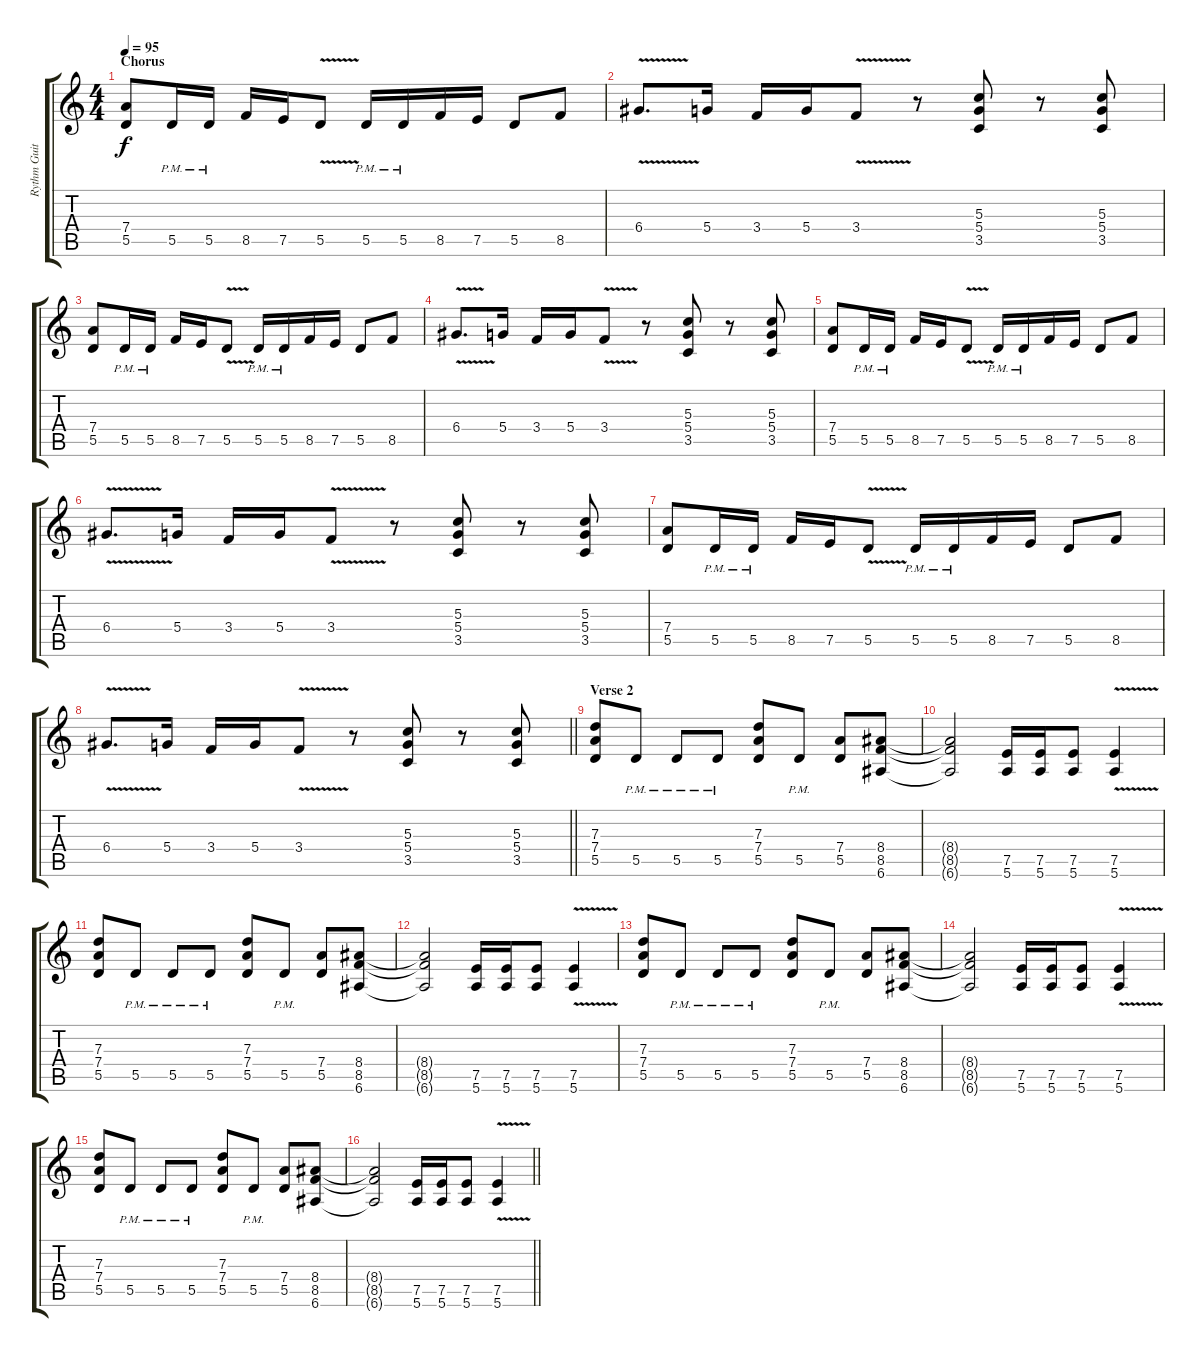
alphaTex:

\track ("Rythm Guitar" "Rythm Guit") {instrument distortionguitar}
\staff {score tabs}
\tuning (E4 B3 G3 D3 A2 E2) {hide}
\ts (4 4)
\section ("" "Chorus")
\tempo 95
\clef g2
\ks c
(7.4 5.5).8{dy f} 5.5{pm}.16 5.5{pm}.16 8.5.16 7.5.16 5.5{v}.8 5.5{pm}.16 5.5{pm}.16 8.5.16 7.5.16 5.5.8 8.5.8 |
6.4{v}.8{d} 5.4.16 3.4.16 5.4.16 3.4{v}.8 r.8 (5.3 5.4 3.5).8 r.8 (5.3 5.4 3.5).8 |
(7.4 5.5).8 5.5{pm}.16 5.5{pm}.16 8.5.16 7.5.16 5.5{v}.8 5.5{pm}.16 5.5{pm}.16 8.5.16 7.5.16 5.5.8 8.5.8 |
6.4{v}.8{d} 5.4.16 3.4.16 5.4.16 3.4{v}.8 r.8 (5.3 5.4 3.5).8 r.8 (5.3 5.4 3.5).8 |
(7.4 5.5).8 5.5{pm}.16 5.5{pm}.16 8.5.16 7.5.16 5.5{v}.8 5.5{pm}.16 5.5{pm}.16 8.5.16 7.5.16 5.5.8 8.5.8 |
6.4{v}.8{d} 5.4.16 3.4.16 5.4.16 3.4{v}.8 r.8 (5.3 5.4 3.5).8 r.8 (5.3 5.4 3.5).8 |
(7.4 5.5).8 5.5{pm}.16 5.5{pm}.16 8.5.16 7.5.16 5.5{v}.8 5.5{pm}.16 5.5{pm}.16 8.5.16 7.5.16 5.5.8 8.5.8 |
\barLineRight lightlight
6.4{v}.8{d} 5.4.16 3.4.16 5.4.16 3.4{v}.8 r.8 (5.3 5.4 3.5).8 r.8 (5.3 5.4 3.5).8 |
\section ("" "Verse 2")
(7.3 7.4 5.5).8 5.5{pm}.8 5.5{pm}.8 5.5{pm}.8 (7.3 7.4 5.5).8 5.5{pm}.8 (7.4 5.5).8 (8.4 8.5 6.6).8 |
(8.4{t} 8.5{t} 6.6{t}).2 (7.5 5.6).16 (7.5 5.6).16 (7.5 5.6).8 (7.5{v} 5.6{v}).4 |
(7.3 7.4 5.5).8 5.5{pm}.8 5.5{pm}.8 5.5{pm}.8 (7.3 7.4 5.5).8 5.5{pm}.8 (7.4 5.5).8 (8.4 8.5 6.6).8 |
(8.4{t} 8.5{t} 6.6{t}).2 (7.5 5.6).16 (7.5 5.6).16 (7.5 5.6).8 (7.5{v} 5.6{v}).4 |
(7.3 7.4 5.5).8 5.5{pm}.8 5.5{pm}.8 5.5{pm}.8 (7.3 7.4 5.5).8 5.5{pm}.8 (7.4 5.5).8 (8.4 8.5 6.6).8 |
(8.4{t} 8.5{t} 6.6{t}).2 (7.5 5.6).16 (7.5 5.6).16 (7.5 5.6).8 (7.5{v} 5.6{v}).4 |
(7.3 7.4 5.5).8 5.5{pm}.8 5.5{pm}.8 5.5{pm}.8 (7.3 7.4 5.5).8 5.5{pm}.8 (7.4 5.5).8 (8.4 8.5 6.6).8 |
\barLineRight lightlight
(8.4{t} 8.5{t} 6.6{t}).2 (7.5 5.6).16 (7.5 5.6).16 (7.5 5.6).8 (7.5{v} 5.6{v}).4
